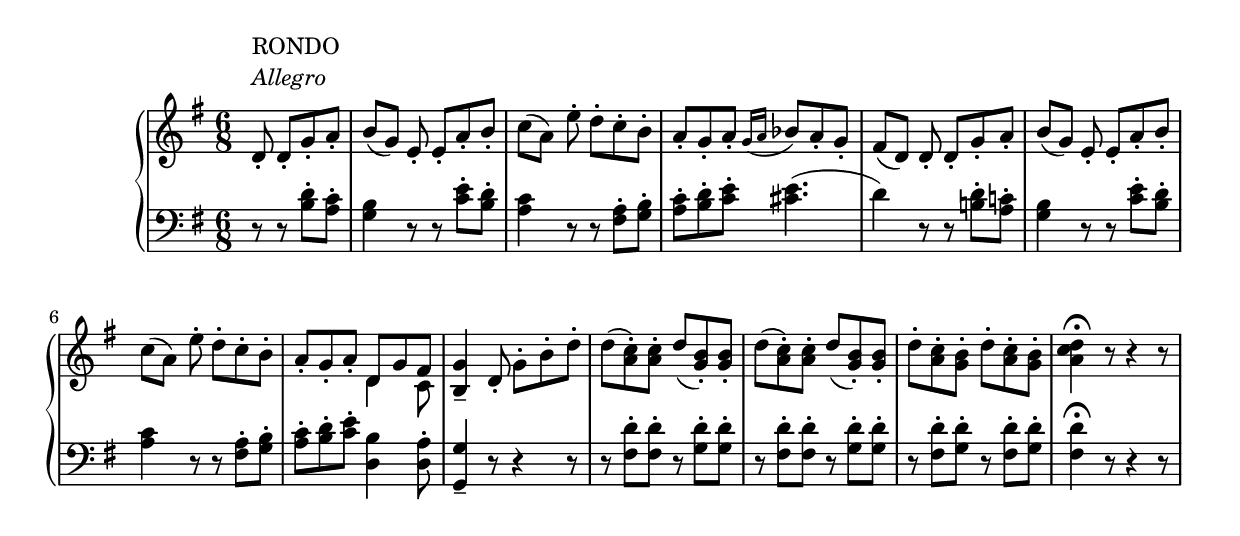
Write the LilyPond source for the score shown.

% DO NOT EDIT this file manually; it is automatically
% generated from Documentation/snippets/new
% Make any changes in Documentation/snippets/new/
% and then run scripts/auxiliar/makelsr.py
%
% This file is in the public domain.
%% Note: this file works from version 2.17.27
\version "2.17.27"

\header {
  lsrtags = "headword"

  texidoc = "
Expressive headword

"
  doctitle = "Expressive headword"
} % begin verbatim

\include "english.ly"

% NR 1.3 Expressive marks

% L. v. Beethoven, Op. 49 no. 1
% Piano sonata 19 - "Leichte Sonate"
% measures 1 - 12

%\layout {
%   \context {
%      \Score
%      \override SpacingSpanner.base-shortest-duration =
%         #(ly:make-moment 1/20)
%   }
%}

\new PianoStaff <<

   % RH Staff
   \new Staff {
      \clef treble
      \key g \major
      \time 6/8
      \partial 2
      \once \override TextScript.padding = #2
      d'8 \staccato
      ^ \markup { \column {
         RONDO
         \italic Allegro } }
      d'8 \staccato
      g'8 \staccato
      a'8 \staccato

      |

      b'8 [ (
      g'8 ] )
      e'8 \staccato
      e' \staccato
      a'8 \staccato
      b'8 \staccato

      |

      c''8 [ (
      a'8 ] )
      e''8 \staccato
      d''8 \staccato
      c''8 \staccato
      b'8 \staccato

      |

      a'8 \staccato
      g'8 \staccato
      a'8 \staccato
      \acciaccatura { g'16 [ a'16 ] }
      bf'8
      a'8 \staccato
      g'8 \staccato

      |

      fs'8 [ (
      d'8 ] )
      d'8 \staccato
      d'8 \staccato
      g'8 \staccato
      a'8 \staccato

      |

      b'8 [ (
      g'8 ] )
      e'8 \staccato
      e'8 \staccato
      a'8 \staccato
      b'8 \staccato

      |

      c''8 [ (
      a'8 ] )
      e''8 \staccato
      d''8 \staccato
      c''8 \staccato
      b'8 \staccato

      |

      a'8 \staccato
      g'8 \staccato
      a'8 \staccato
      <<
         {
            \voiceOne
            d'8
            g'8
            fs'8
            \oneVoice
         }
         \new Voice {
            \voiceTwo
            d'4
            c'8
            \oneVoice
         }
      >>

      |

      <b g'>4 \tenuto
      d'8 \staccato
      g'8 \staccato
      b'8 \staccato
      d''8 \staccato

      |

      d''8 (
      <c'' a'>8 \staccato )
      <c'' a'>8 \staccato
      d''8 (
      <b' g'>8 \staccato )
      <b' g'>8 \staccato

      |

      d''8 (
      <c'' a'>8 \staccato )
      <c'' a'>8 \staccato
      d''8 (
      <b' g'>8 \staccato )
      <b' g'>8 \staccato

      |

      d''8 \staccato
      <c'' a'>8 \staccato
      <b' g'>8 \staccato
      d'' \staccato
      <c'' a'>8 \staccato
      <b' g'>8 \staccato

      |

      <d'' c'' a'>4 \fermata
      r8 r4 r8
   }

   % LH Staff
   \new Staff {
      \clef bass
      \key g \major
      \time 6/8
      \partial 2
      r8
      r8
      <d' b>8 \staccato
      <c' a>8 \staccato

      |

      <b g>4
      r8
      r8
      <e' c'>8 \staccato
      <d' b>8 \staccato

      |

      <c' a>4
      r8
      r8
      <a fs>8 \staccato
      <b g>8 \staccato

      |

      <c' a>8 \staccato
      <b d'>8 \staccato
      <e' c'>8 \staccato
      <e' cs'>4. (

      |

      d'4 )
      r8
      r8
      <d' b!>8 \staccato
      <c'! a>8 \staccato

      |

      <b g>4
      r8
      r8
      <e' c'>8 \staccato
      <d' b>8 \staccato

      |

      <c' a>4
      r8
      r8
      <a fs>8 \staccato
      <b g>8 \staccato

      |

      <c' a>8 \staccato
      <d' b>8 \staccato
      <e' c'>8 \staccato
      <b d>4
      <a d>8 \staccato

      |

      <g g,>4 \tenuto
      r8
      r4
      r8

      |

      r8
      <d' fs>8 \staccato
      <d' fs>8 \staccato
      r8
      <d' g>8 \staccato
      <d' g>8 \staccato

      |

      r8
      <d' fs>8 \staccato
      <d' fs>8 \staccato
      r8
      <d' g>8 \staccato
      <d' g>8 \staccato

      |

      r8
      <d' fs>8 \staccato
      <d' g>8 \staccato
      r8
      <d' fs>8 \staccato
      <d' g>8 \staccato

      |

      <d' fs>4 \fermata
      r8 r4 r8
   }

>>
